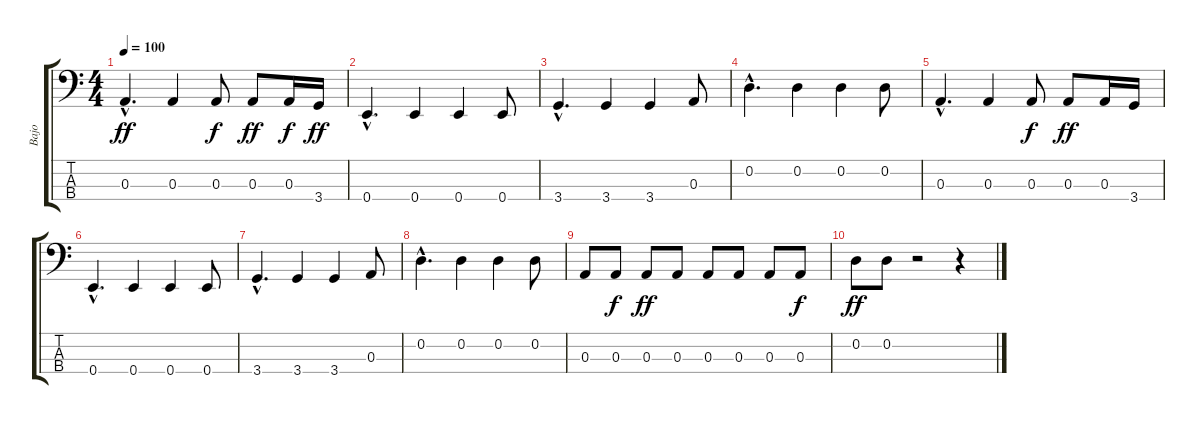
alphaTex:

\track ("Bajo" "Bajo") {instrument electricbassfinger}
\staff {score tabs}
\tuning (G2 D2 A1 E1) {hide}
\ts (4 4)
\tempo 100
\clef f4
\ks c
0.3{hac}.4{d dy ff} 0.3.4 0.3.8{dy f} 0.3.8{dy ff} 0.3.16{dy f} 3.4.16{dy ff} |
0.4{hac}.4{d} 0.4.4 0.4.4 0.4.8 |
3.4{hac}.4{d} 3.4.4 3.4.4 0.3.8 |
0.2{hac}.4{d} 0.2.4 0.2.4 0.2.8 |
0.3{hac}.4{d} 0.3.4 0.3.8{dy f} 0.3.8{dy ff} 0.3.16 3.4.16 |
0.4{hac}.4{d} 0.4.4 0.4.4 0.4.8 |
3.4{hac}.4{d} 3.4.4 3.4.4 0.3.8 |
0.2{hac}.4{d} 0.2.4 0.2.4 0.2.8 |
0.3.8 0.3.8{dy f} 0.3.8{dy ff} 0.3.8 0.3.8 0.3.8 0.3.8 0.3.8{dy f} |
0.2.8{dy ff} 0.2.8 r.2 r.4
